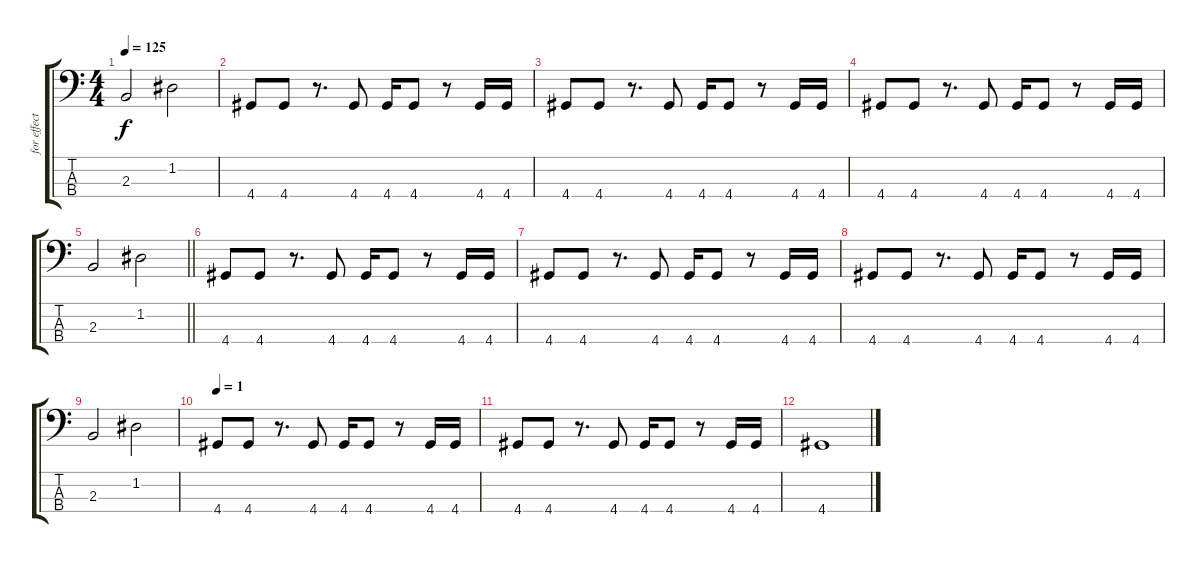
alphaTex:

\track ("for effect" "for effect") {instrument electricbassfinger}
\staff {score tabs}
\tuning (G2 D2 A1 E1) {hide}
\ts (4 4)
\tempo 125
\clef f4
\ks c
2.3.2{dy f} 1.2.2 |
4.4.8 4.4.8 r.8{d} 4.4.8 4.4.16 4.4.8 r.8 4.4.16 4.4.16 |
4.4.8 4.4.8 r.8{d} 4.4.8 4.4.16 4.4.8 r.8 4.4.16 4.4.16 |
4.4.8 4.4.8 r.8{d} 4.4.8 4.4.16 4.4.8 r.8 4.4.16 4.4.16 |
\barLineRight lightlight
2.3.2 1.2.2 |
4.4.8 4.4.8 r.8{d} 4.4.8 4.4.16 4.4.8 r.8 4.4.16 4.4.16 |
4.4.8 4.4.8 r.8{d} 4.4.8 4.4.16 4.4.8 r.8 4.4.16 4.4.16 |
4.4.8 4.4.8 r.8{d} 4.4.8 4.4.16 4.4.8 r.8 4.4.16 4.4.16 |
2.3.2 1.2.2 |
\tempo 1
4.4.8 4.4.8 r.8{d} 4.4.8 4.4.16 4.4.8 r.8 4.4.16 4.4.16 |
4.4.8 4.4.8 r.8{d} 4.4.8 4.4.16 4.4.8 r.8 4.4.16 4.4.16 |
4.4.1{volume 7}
